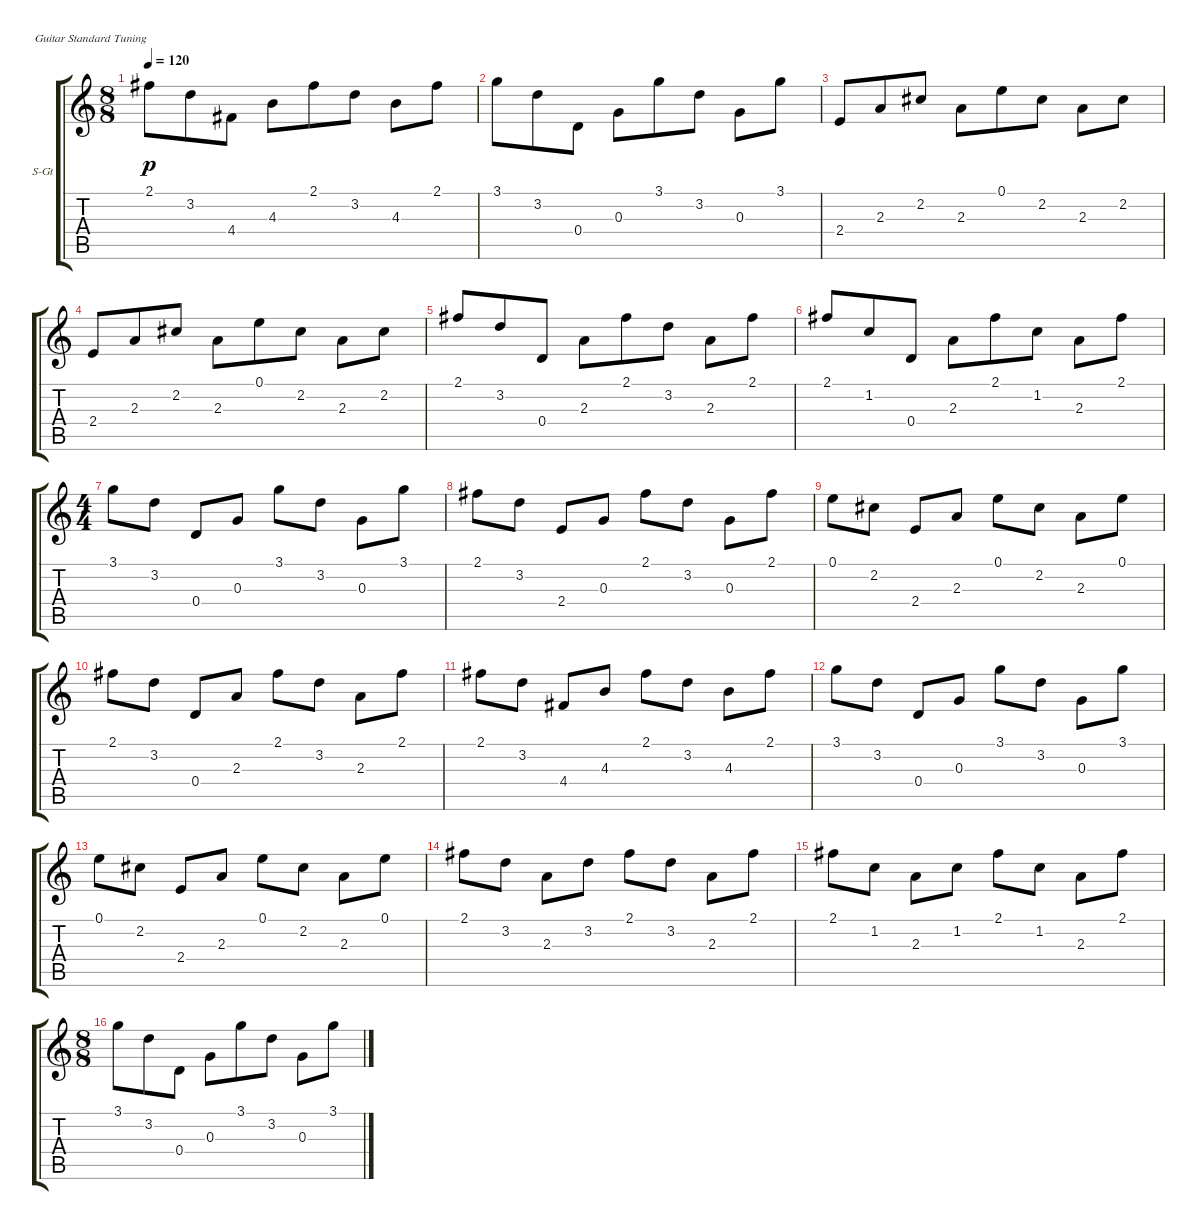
\defaultSystemsLayout 4
\bracketExtendMode groupsimilarinstruments
\firstSystemTrackNameOrientation horizontal
\otherSystemsTrackNameOrientation horizontal
\track ("Steel Guitar" "S-Gt") {instrument acousticguitarsteel}
\staff {score tabs}
\tuning (E4 B3 G3 D3 A2 E2)
\ts (8 8)
\tempo 120
\clef g2
\ks c
2.1.8{dy p} 3.2.8 4.4.8 4.3.8 2.1.8 3.2.8 4.3.8 2.1.8 |
3.1.8 3.2.8 0.4.8 0.3.8 3.1.8 3.2.8 0.3.8 3.1.8 |
2.4.8 2.3.8 2.2.8 2.3.8 0.1.8 2.2.8 2.3.8 2.2.8 |
2.4.8 2.3.8 2.2.8 2.3.8 0.1.8 2.2.8 2.3.8 2.2.8 |
2.1.8 3.2.8 0.4.8 2.3.8 2.1.8 3.2.8 2.3.8 2.1.8 |
2.1.8 1.2.8 0.4.8 2.3.8 2.1.8 1.2.8 2.3.8 2.1.8 |
\ts (4 4)
3.1.8 3.2.8 0.4.8 0.3.8 3.1.8 3.2.8 0.3.8 3.1.8 |
2.1.8 3.2.8 2.4.8 0.3.8 2.1.8 3.2.8 0.3.8 2.1.8 |
0.1.8 2.2.8 2.4.8 2.3.8 0.1.8 2.2.8 2.3.8 0.1.8 |
2.1.8 3.2.8 0.4.8 2.3.8 2.1.8 3.2.8 2.3.8 2.1.8 |
2.1.8 3.2.8 4.4.8 4.3.8 2.1.8 3.2.8 4.3.8 2.1.8 |
3.1.8 3.2.8 0.4.8 0.3.8 3.1.8 3.2.8 0.3.8 3.1.8 |
0.1.8 2.2.8 2.4.8 2.3.8 0.1.8 2.2.8 2.3.8 0.1.8 |
2.1.8 3.2.8 2.3.8 3.2.8 2.1.8 3.2.8 2.3.8 2.1.8 |
2.1.8 1.2.8 2.3.8 1.2.8 2.1.8 1.2.8 2.3.8 2.1.8 |
\ts (8 8)
3.1.8 3.2.8 0.4.8 0.3.8 3.1.8 3.2.8 0.3.8 3.1.8
